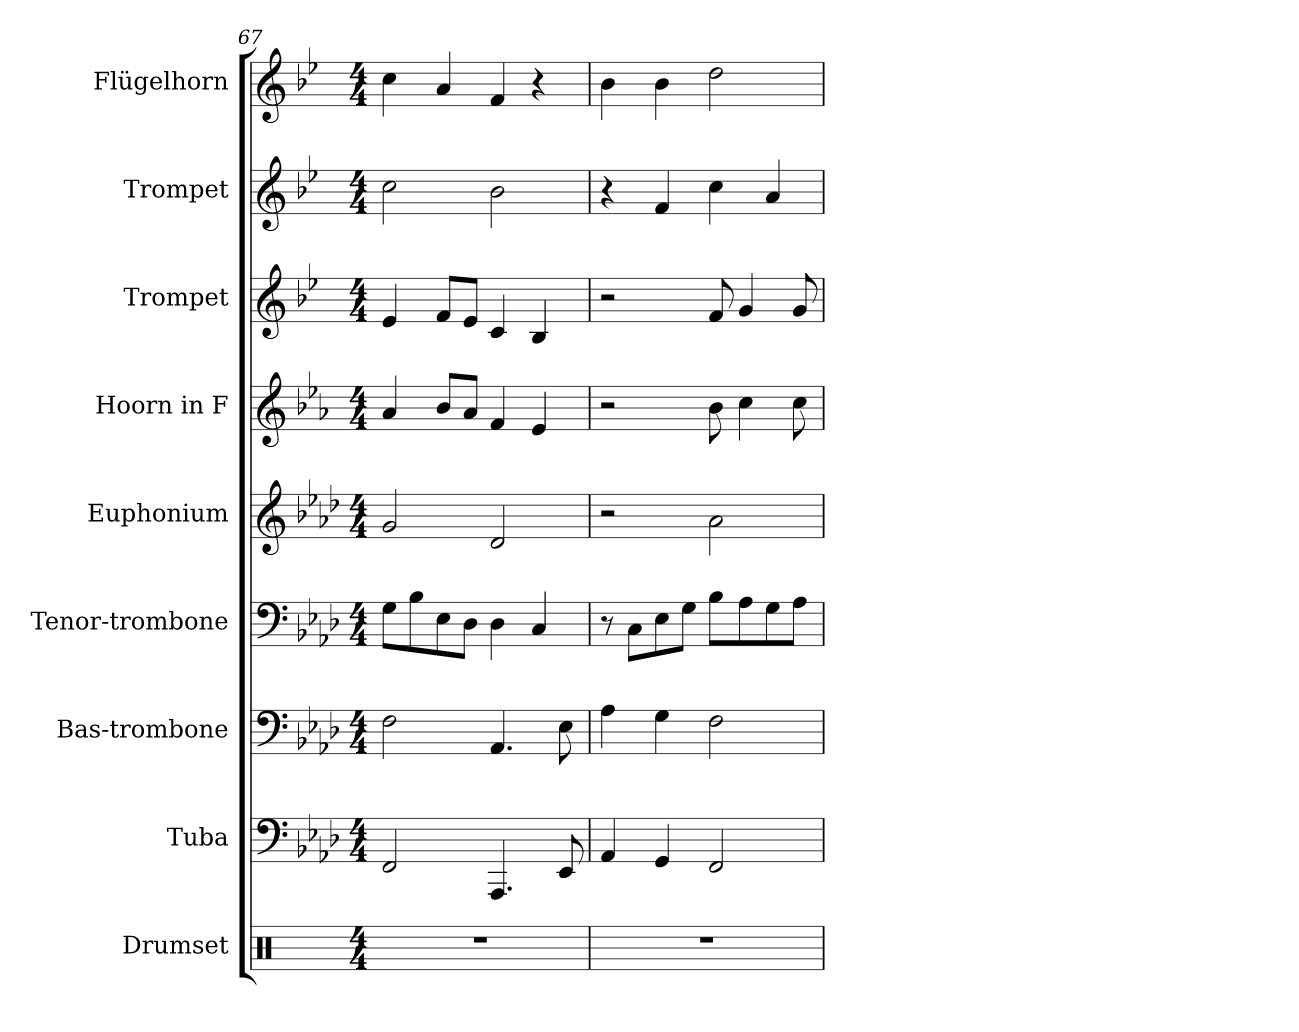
**kern	**kern	**kern	**kern	**kern	**kern	**kern	**kern	**kern
*part9	*part8	*part7	*part6	*part5	*part4	*part3	*part2	*part1
*staff9	*staff8	*staff7	*staff6	*staff5	*staff4	*staff3	*staff2	*staff1
*I"Drumset	*I"Tuba	*I"Bas-trombone	*I"Tenor-trombone	*I"Euphonium	*I"Hoorn in F	*I"Trompet	*I"Trompet	*I"Flügelhorn
*I'Drs.	*I'Tba.	*I'Bs. Tbn.	*I'T. Tbn.	*I'Euph.	*	*I'Tpt.	*I'Tpt.	*I'Flghn.
*clefX	*clefF4	*clefF4	*clefF4	*clefG2	*clefG2	*clefG2	*clefG2	*clefG2
*	*	*	*	*ITrd8c14	*ITrd4c7	*ITrd1c2	*ITrd1c2	*ITrd1c2
*k[]	*k[b-e-a-d-]	*k[b-e-a-d-]	*k[b-e-a-d-]	*k[b-e-a-d-]	*k[b-e-a-d-]	*k[b-e-a-d-]	*k[b-e-a-d-]	*k[b-e-a-d-]
*M4/4	*M4/4	*M4/4	*M4/4	*M4/4	*M4/4	*M4/4	*M4/4	*M4/4
=67	=67	=67	=67	=67	=67	=67	=67	=67
1r	2FF/	2F\	8G\L	2G/	4d-/	4d-/	2b-\	4b-\
.	.	.	8B-\	.	.	.	.	.
.	.	.	8E-\	.	8e-/L	8e-/L	.	4g/
.	.	.	8D-\J	.	8d-/J	8d-/J	.	.
.	4.AAA-/	4.AA-/	4D-\	2D-/	4B-/	4B-/	2a-\	4e-/
.	.	.	4C/	.	4A-/	4A-/	.	4r
.	8EE-/	8E-\	.	.	.	.	.	.
!!LO:PB:g=z
=68	=68	=68	=68	=68	=68	=68	=68	=68
1r	4AA-/	4A-\	8r	2r	2r	2r	4r	4a-\
.	.	.	8C\L	.	.	.	.	.
.	4GG/	4G\	8E-\	.	.	.	4e-/	4a-\
.	.	.	8G\J	.	.	.	.	.
.	2FF/	2F\	8B-\L	2A-\	8e-\	8e-/	4b-\	2cc\
.	.	.	8A-\	.	4f\	4f/	.	.
.	.	.	8G\	.	.	.	4g/	.
.	.	.	8A-\J	.	8f\	8f/	.	.
=	=	=	=	=	=	=	=	=
*-	*-	*-	*-	*-	*-	*-	*-	*-
